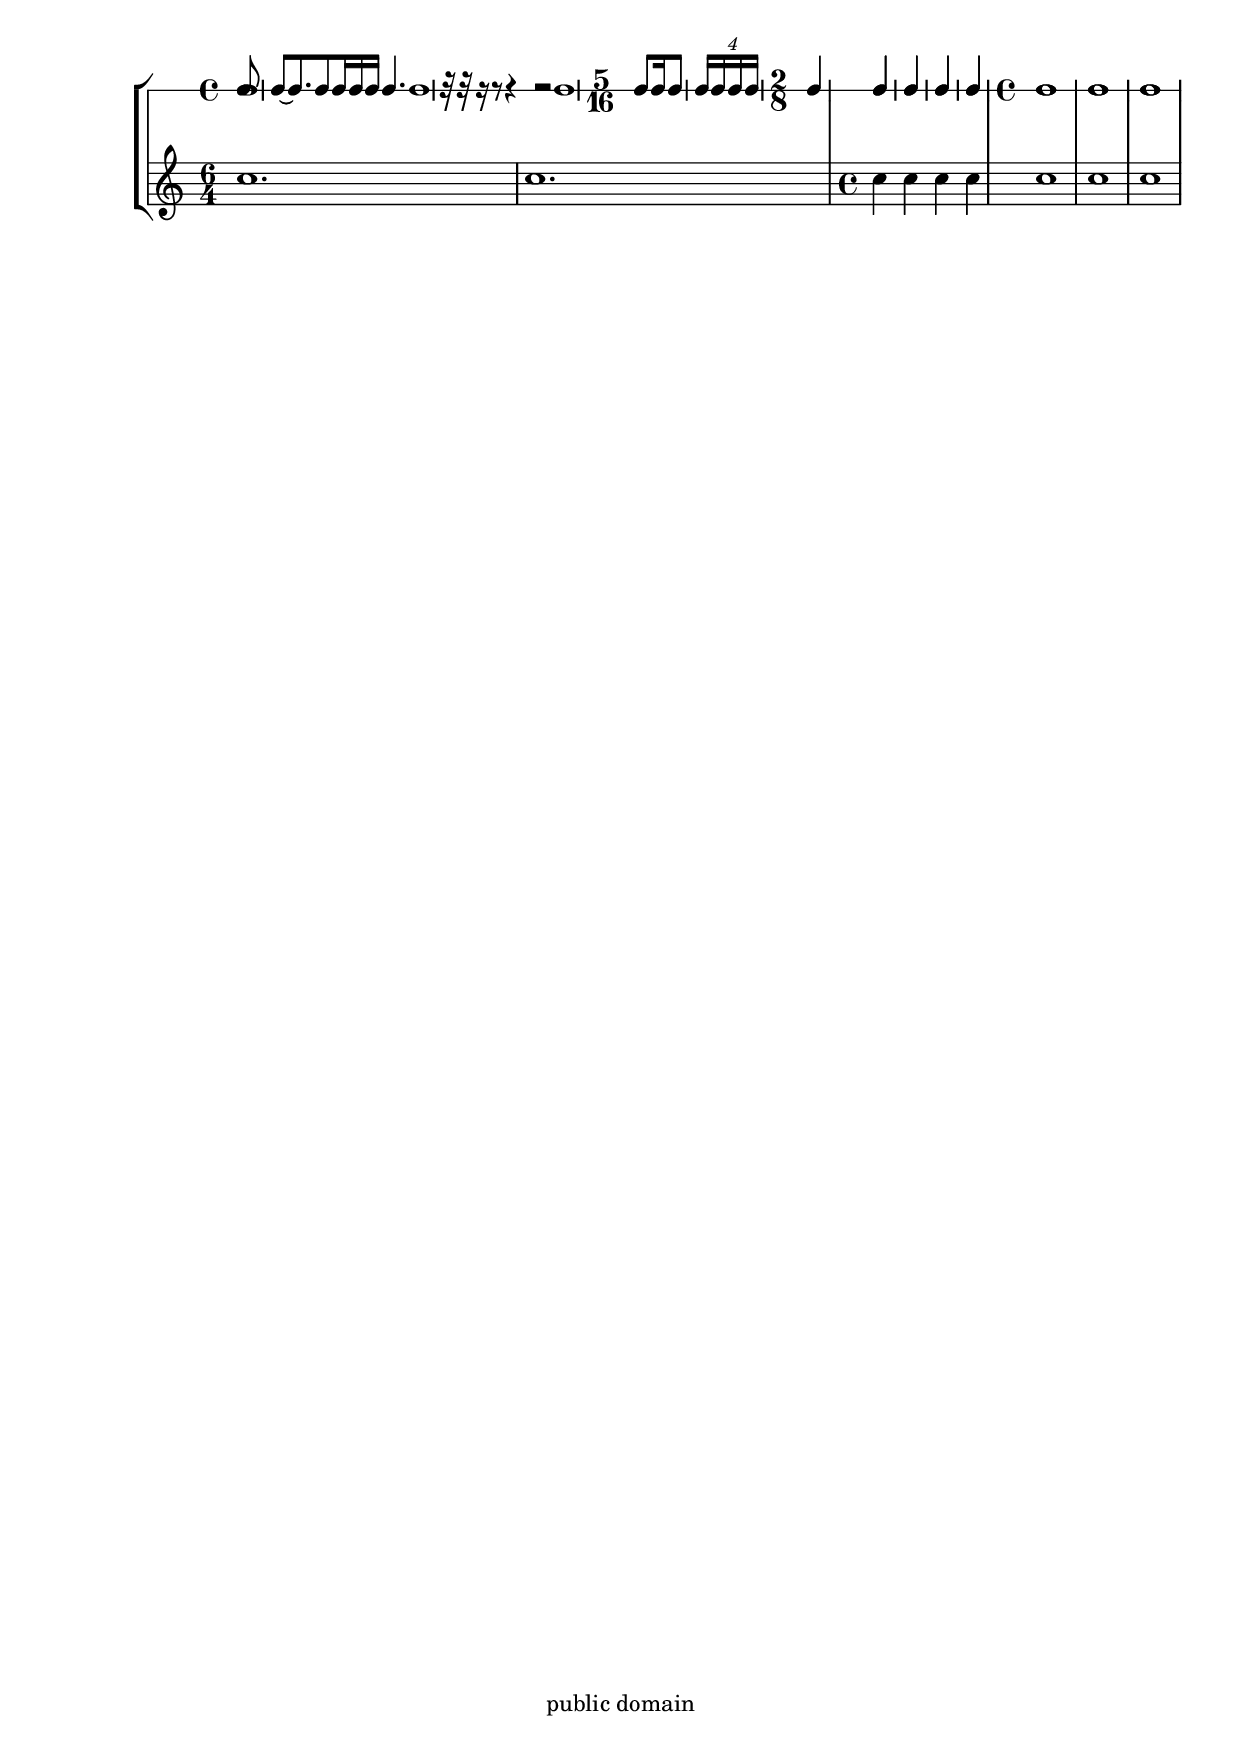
\version "1.7.5"
\header{
filename = 	 "rhythm.ly"
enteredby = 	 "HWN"
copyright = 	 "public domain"
TestedFeatures = 	 "multiple meters, beaming, unsynced bars, userdefd engravers"
}





ritme =  \notes\transpose c c' {
	\time  4/4
	\partial 8
	c8					|
	
	[a8~  a8. a8 a16 a16 a16] c4.		|	% watch the beams!
	 r32 r32 r16 r8 r4 r2			|
	\time   5/16

	% divide measure in 5 equal parts. Usually it 2+3 or 3+2
		
	[c8 c16 c8 ]				|	% watch THIS!
	 \times 5/4 { [ c16 c16 c16 c16] } |
	\time   2/8
	c4 				|
	c4	c4	c4	c4
	\time 4/4
	c1 c1 c1
	
%	[c16 c16 c16 c16 ]			|
%	[c16 c16 c16 c16 c16 ]			|
%	[c16 c16 c16 c16 c16 ]			|	
	
	 }
	

another =  
	\notes \relative c'' { \time 6/4 
		c1.  c1. \time 4/4c4 c4 c4 c4  c1 c1 c1
	 }


yanother =  
	\notes{ \time 4/4 
		c1 c1 c1 c4 c4 c4 c4  c1 c1 c1
	 }


\score{
	\context StaffGroup <
		\ritme
		\another
		\context RhythmicStaff {
			\yanother
		}
	>
	
	\paper{

	%% remove Timing_engraver and Bar_number_engraver
 \translator {
 \ScoreContext
 \remove "Timing_engraver"
  }
  \translator {
  \RhythmicStaffContext
  \consists "Timing_engraver"
  }
  \translator{
  \StaffContext
  \consists "Timing_engraver"
  }
	}
}
